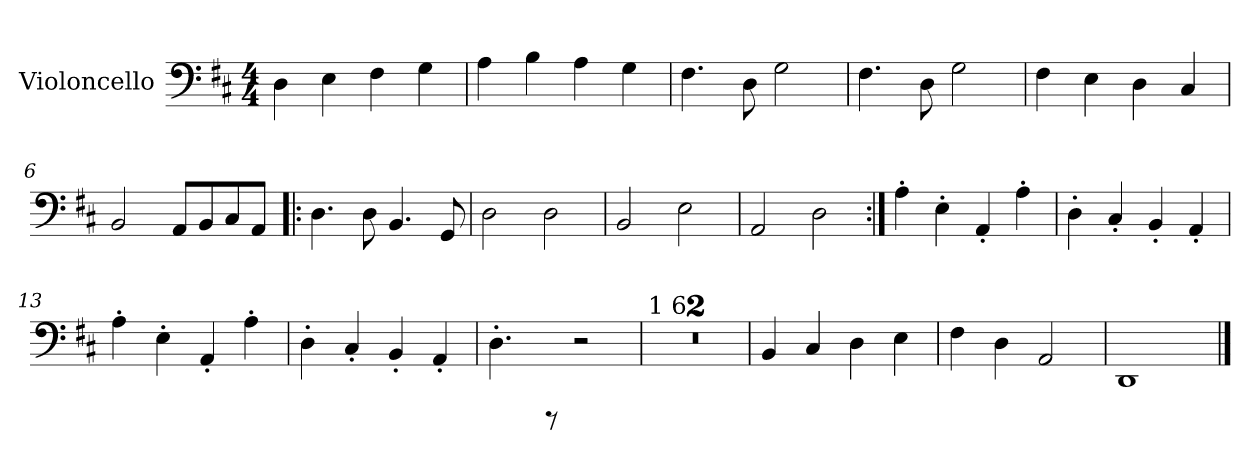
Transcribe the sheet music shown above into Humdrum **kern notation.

**kern
*part1
*staff1
*I"Violoncello
!!LO:PB:g=z
*stria5
*clefF4
*k[f#c#]
*D:
*M4/4
=1
4D\
4E\
4F#\
4G\
=2
4A\
4B\
4A\
4G\
=3
4.F#\
8D\
2G\
=4
4.F#\
8D\
2G\
=5
4F#\
4E\
4D\
4C#/
=6
2BB/
8AA/L
8BB/
8C#/
8AA/J
!!LO:LB:g=z
=7!|:
4.D\
8D\
4.BB/
8GG/
=8
2D\
2D\
=9
2BB/
2E\
=10
2AA/
2D\
=11:|!
4A'>\
4E'>\
4AA'</
4A'>\
=12
4D'>\
4C#'</
4BB'</
4AA'</
=13
4A'>\
4E'>\
4AA'</
4A'>\
=14
4D'>\
4C#'</
4BB'</
4AA'</
=15
4.D'>\
8rCCC
2r
!!LO:LB:g=z
=16
!LO:TX:a:t=1 6
1r
=17
1r
=18
4BB/
4C#/
4D\
4E\
=19
4F#\
4D\
2AA/
=20
1DD
==
*-
